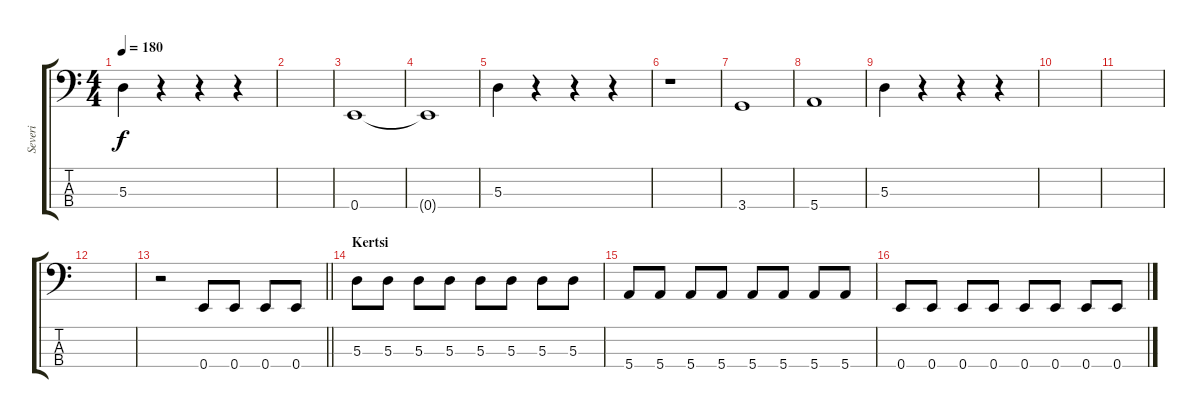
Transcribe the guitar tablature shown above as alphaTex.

\track ("Severi" "Severi") {instrument electricbassfinger}
\staff {score tabs}
\tuning (G2 D2 A1 E1) {hide}
\ts (4 4)
\tempo 180
\clef f4
\ks c
5.3.4{dy f} r.4 r.4 r.4 |
|
0.4.1 |
0.4{t}.1 |
5.3.4 r.4 r.4 r.4 |
r.1 |
3.4.1 |
5.4.1 |
5.3.4 r.4 r.4 r.4 |
|
|
|
\barLineRight lightlight
r.2 0.4.8 0.4.8 0.4.8 0.4.8 |
\section ("" "Kertsi")
5.3.8 5.3.8 5.3.8 5.3.8 5.3.8 5.3.8 5.3.8 5.3.8 |
5.4.8 5.4.8 5.4.8 5.4.8 5.4.8 5.4.8 5.4.8 5.4.8 |
0.4.8 0.4.8 0.4.8 0.4.8 0.4.8 0.4.8 0.4.8 0.4.8
